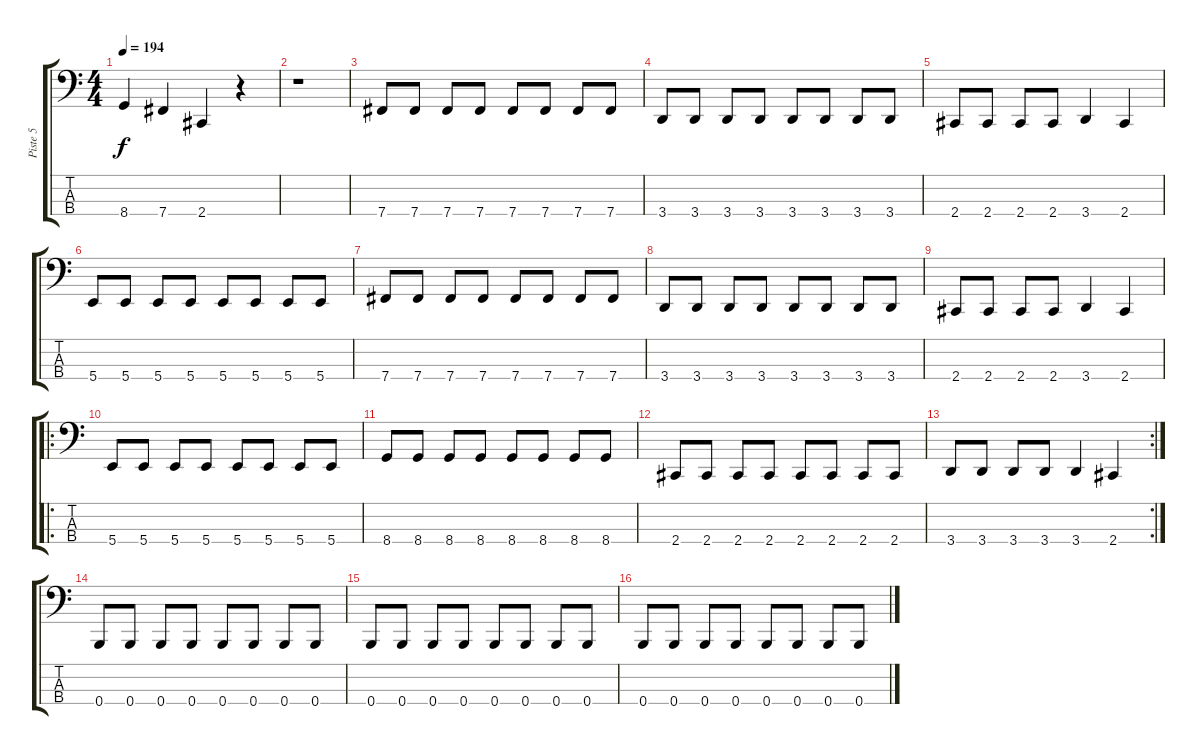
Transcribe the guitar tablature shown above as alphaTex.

\track ("Piste 5" "Piste 5") {instrument electricbasspick}
\staff {score tabs}
\tuning (E2 B1 Gb1 B0) {hide}
\ts (4 4)
\tempo 194
\clef f4
\ks c
8.4.4{dy f} 7.4.4 2.4.4 r.4 |
r.1 |
7.4.8 7.4.8 7.4.8 7.4.8 7.4.8 7.4.8 7.4.8 7.4.8 |
3.4.8 3.4.8 3.4.8 3.4.8 3.4.8 3.4.8 3.4.8 3.4.8 |
2.4.8 2.4.8 2.4.8 2.4.8 3.4.4 2.4.4 |
5.4.8 5.4.8 5.4.8 5.4.8 5.4.8 5.4.8 5.4.8 5.4.8 |
7.4.8 7.4.8 7.4.8 7.4.8 7.4.8 7.4.8 7.4.8 7.4.8 |
3.4.8 3.4.8 3.4.8 3.4.8 3.4.8 3.4.8 3.4.8 3.4.8 |
2.4.8 2.4.8 2.4.8 2.4.8 3.4.4 2.4.4 |
\ro
5.4.8 5.4.8 5.4.8 5.4.8 5.4.8 5.4.8 5.4.8 5.4.8 |
8.4.8 8.4.8 8.4.8 8.4.8 8.4.8 8.4.8 8.4.8 8.4.8 |
2.4.8 2.4.8 2.4.8 2.4.8 2.4.8 2.4.8 2.4.8 2.4.8 |
\rc 2
3.4.8 3.4.8 3.4.8 3.4.8 3.4.4 2.4.4 |
0.4.8 0.4.8 0.4.8 0.4.8 0.4.8 0.4.8 0.4.8 0.4.8 |
0.4.8 0.4.8 0.4.8 0.4.8 0.4.8 0.4.8 0.4.8 0.4.8 |
0.4.8 0.4.8 0.4.8 0.4.8 0.4.8 0.4.8 0.4.8 0.4.8
